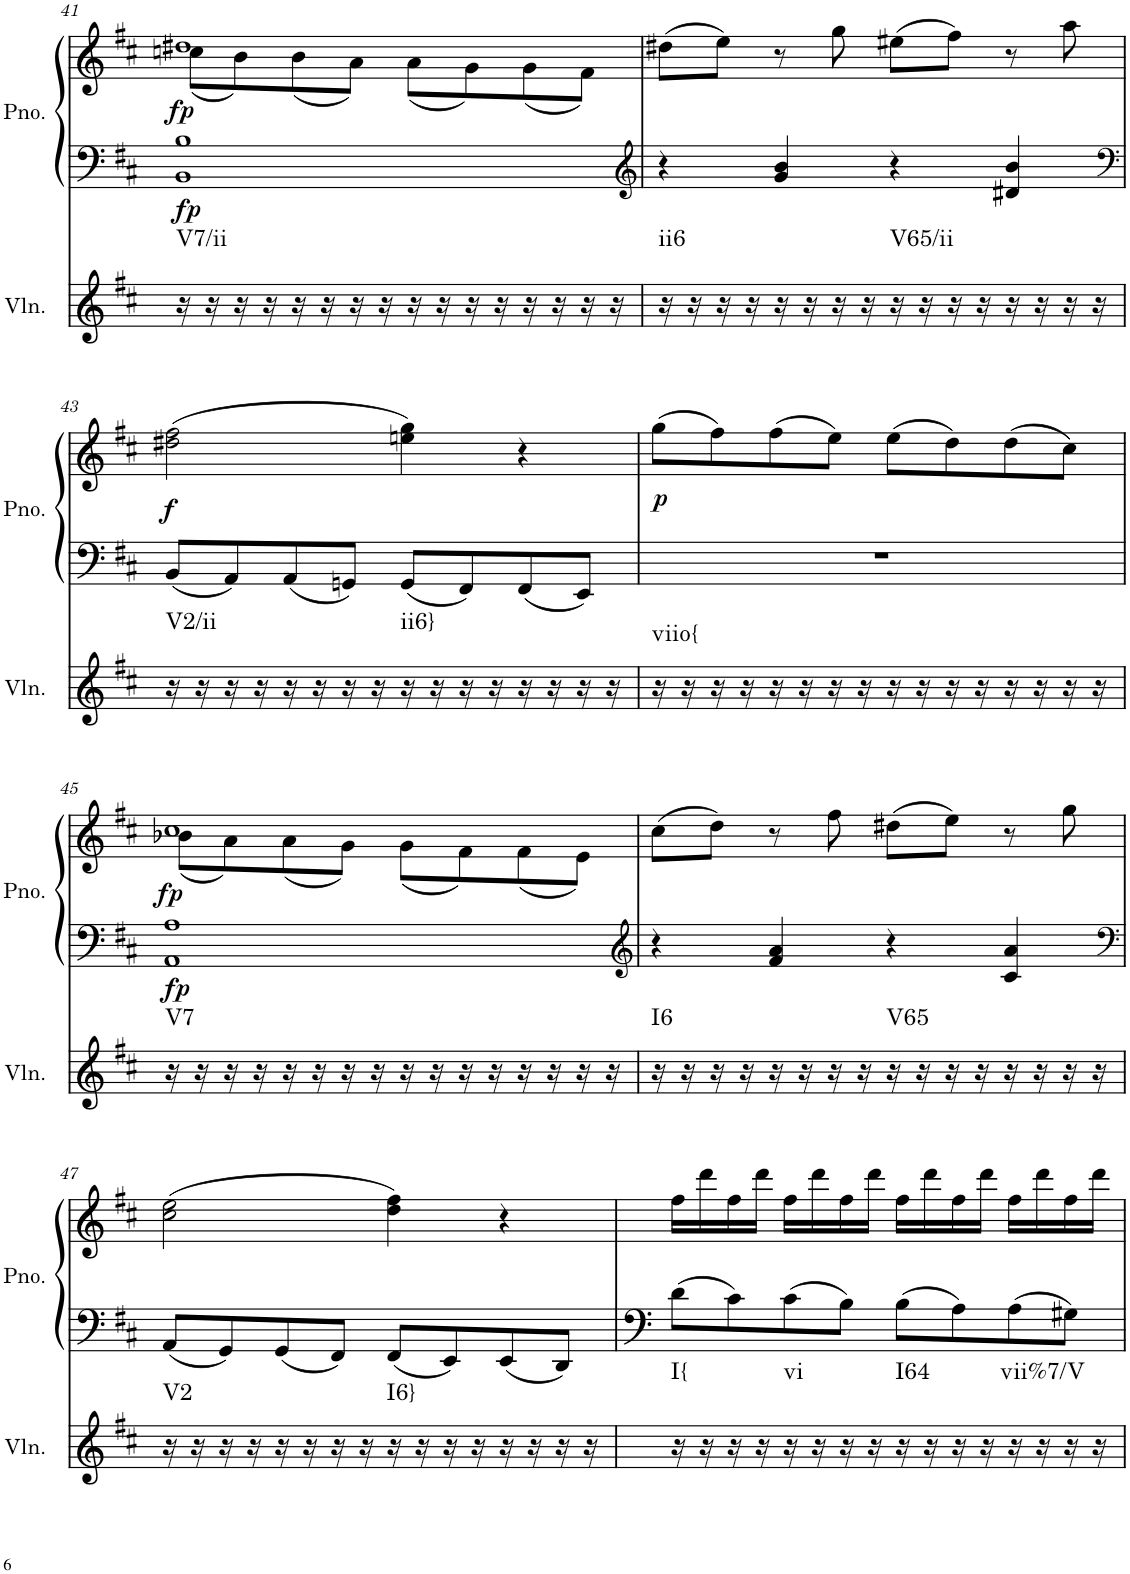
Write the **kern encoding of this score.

**kern	**harte	**kern	**kern	**dynam
*part2	*part2	*part1	*part1	*part1
*staff3	*	*staff2	*staff1	*staff1/2
*I"Violin	*	*I"Piano, Piano right	*	*
*I'Vln.	*	*I'Pno.	*	*
!!LO:PB:g=z
*clefG2	*	*clefF4	*clefG2	*
*k[f#c#]	*	*k[f#c#]	*k[f#c#]	*
*M4/4	*	*M4/4	*M4/4	*
*met(c)	*	*met(c)	*met(c)	*
=41	=41	=41	=41	=41
*	*	*	*^	*
!	!	!	!	!	!LO:DY:b=2
!	!LO:H:kt=V7/ii	!	!	!	!LO:DY:n=1:b
16r	N	1BB 1B	1dd#X	(8ccn\L	fp fp
16r	.	.	.	.	.
16r	.	.	.	8b\)	.
16r	.	.	.	.	.
16r	.	.	.	(8b\	.
16r	.	.	.	.	.
16r	.	.	.	8a\J)	.
16r	.	.	.	.	.
16r	.	.	.	(8a\L	.
16r	.	.	.	.	.
16r	.	.	.	8g\)	.
16r	.	.	.	.	.
16r	.	.	.	(8g\	.
16r	.	.	.	.	.
16r	.	.	.	8f#\J)	.
16r	.	.	.	.	.
*	*	*	*v	*v	*
=42	=42	=42	=42	=42
*	*	*clefG2	*	*
!	!LO:H:kt=ii6	!	!	!
16r	N	4r	(8dd#X\L	.
16r	.	.	.	.
16r	.	.	8ee\J)	.
16r	.	.	.	.
16r	.	4g/ 4b/	8r	.
16r	.	.	.	.
16r	.	.	8gg\	.
16r	.	.	.	.
!	!LO:H:kt=V65/ii	!	!	!
16r	N	4r	(8ee#X\L	.
16r	.	.	.	.
16r	.	.	8ff#\J)	.
16r	.	.	.	.
16r	.	4d#X/ 4b/	8r	.
16r	.	.	.	.
16r	.	.	8aa\	.
16r	.	.	.	.
!!LO:LB:g=z
=43	=43	=43	=43	=43
*	*	*clefF4	*	*
!	!LO:H:kt=V2/ii	!	!	!LO:DY:b
16r	N	8BB/L	(2dd#X\ 2ff#\	f
16r	.	.	.	.
16r	.	8AA/	.	.
16r	.	.	.	.
16r	.	8AA/	.	.
16r	.	.	.	.
16r	.	8GGn/J	.	.
16r	.	.	.	.
!	!LO:H:kt=ii6}	!	!	!
16r	N	8GG/L	4een\ 4gg\)	.
16r	.	.	.	.
16r	.	8FF#/	.	.
16r	.	.	.	.
16r	.	8FF#/	4r	.
16r	.	.	.	.
16r	.	8EE/J	.	.
16r	.	.	.	.
=44	=44	=44	=44	=44
!	!LO:H:kt=viio{	!	!	!LO:DY:b
16r	N	1r	(8gg\L	p
16r	.	.	.	.
16r	.	.	8ff#\)	.
16r	.	.	.	.
16r	.	.	(8ff#\	.
16r	.	.	.	.
16r	.	.	8ee\J)	.
16r	.	.	.	.
16r	.	.	(8ee\L	.
16r	.	.	.	.
16r	.	.	8dd\)	.
16r	.	.	.	.
16r	.	.	(8dd\	.
16r	.	.	.	.
16r	.	.	8cc#\J)	.
16r	.	.	.	.
!!LO:LB:g=z
=45	=45	=45	=45	=45
*	*	*	*^	*
!	!	!	!	!	!LO:DY:b=2
!	!LO:H:kt=V7	!	!	!	!LO:DY:n=1:b
16r	N	1AA 1A	1cc#	(8b-X\L	fp fp
16r	.	.	.	.	.
16r	.	.	.	8a\)	.
16r	.	.	.	.	.
16r	.	.	.	(8a\	.
16r	.	.	.	.	.
16r	.	.	.	8g\J)	.
16r	.	.	.	.	.
16r	.	.	.	(8g\L	.
16r	.	.	.	.	.
16r	.	.	.	8f#\)	.
16r	.	.	.	.	.
16r	.	.	.	(8f#\	.
16r	.	.	.	.	.
16r	.	.	.	8e\J)	.
16r	.	.	.	.	.
*	*	*	*v	*v	*
=46	=46	=46	=46	=46
*	*	*clefG2	*	*
!	!LO:H:kt=I6	!	!	!
16r	N	4r	(8cc#\L	.
16r	.	.	.	.
16r	.	.	8dd\J)	.
16r	.	.	.	.
16r	.	4f#/ 4a/	8r	.
16r	.	.	.	.
16r	.	.	8ff#\	.
16r	.	.	.	.
!	!LO:H:kt=V65	!	!	!
16r	N	4r	(8dd#X\L	.
16r	.	.	.	.
16r	.	.	8ee\J)	.
16r	.	.	.	.
16r	.	4c#/ 4a/	8r	.
16r	.	.	.	.
16r	.	.	8gg\	.
16r	.	.	.	.
!!LO:LB:g=z
=47	=47	=47	=47	=47
*	*	*clefF4	*	*
!	!LO:H:kt=V2	!	!	!
16r	N	8AA/L	(2cc#\ 2ee\	.
16r	.	.	.	.
16r	.	8GG/	.	.
16r	.	.	.	.
16r	.	8GG/	.	.
16r	.	.	.	.
16r	.	8FF#/J	.	.
16r	.	.	.	.
!	!LO:H:kt=I6}	!	!	!
16r	N	8FF#/L	4dd\ 4ff#\)	.
16r	.	.	.	.
16r	.	8EE/	.	.
16r	.	.	.	.
16r	.	8EE/	4r	.
16r	.	.	.	.
16r	.	8DD/J	.	.
16r	.	.	.	.
=48	=48	=48	=48	=48
!	!LO:H:kt=I{	!	!	!
16r	N	8d\L	16ff#\LL	.
16r	.	.	16ddd\	.
16r	.	8c#\	16ff#\	.
16r	.	.	16ddd\JJ	.
!	!LO:H:kt=vi	!	!	!
16r	N	8c#\	16ff#\LL	.
16r	.	.	16ddd\	.
16r	.	8B\J	16ff#\	.
16r	.	.	16ddd\JJ	.
!	!LO:H:kt=I64	!	!	!
16r	N	8B\L	16ff#\LL	.
16r	.	.	16ddd\	.
16r	.	8A\	16ff#\	.
16r	.	.	16ddd\JJ	.
!	!LO:H:kt=vii%7/V	!	!	!
16r	N	8A\	16ff#\LL	.
16r	.	.	16ddd\	.
16r	.	8G#X\J	16ff#\	.
16r	.	.	16ddd\JJ	.
=	=	=	=	=
*-	*-	*-	*-	*-
